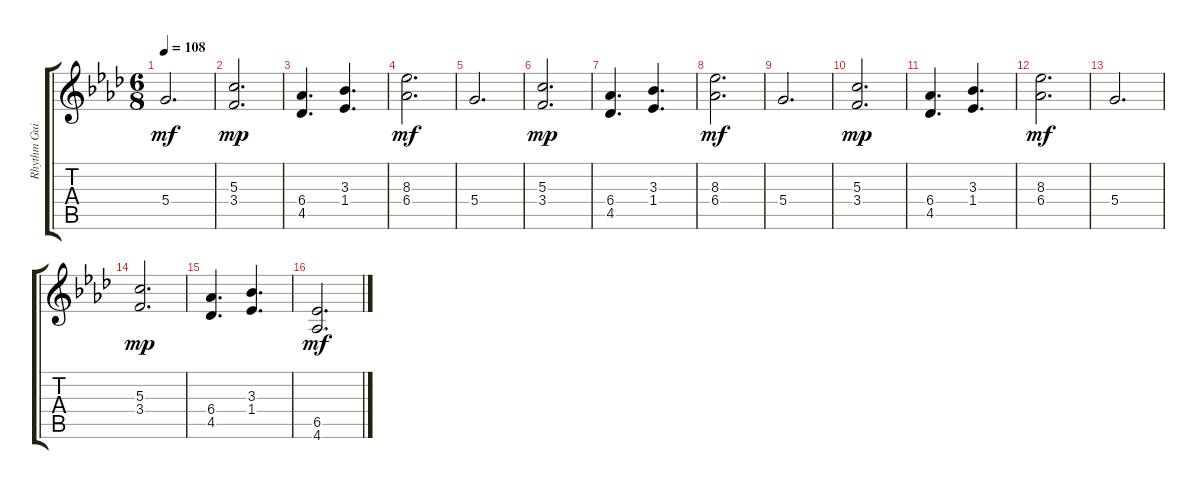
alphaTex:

\track ("Rhythm Guitar #1" "Rhythm Gui") {instrument overdrivenguitar}
\staff {score tabs}
\tuning (E4 B3 G3 D3 A2 E2) {hide}
\ts (6 8)
\tempo 108
\clef g2
\ks ab
5.4.2{d dy mf} |
(5.3 3.4).2{d dy mp} |
(6.4 4.5).4{d} (3.3 1.4).4{d} |
(8.3 6.4).2{d dy mf} |
5.4.2{d} |
(5.3 3.4).2{d dy mp} |
(6.4 4.5).4{d} (3.3 1.4).4{d} |
(8.3 6.4).2{d dy mf} |
5.4.2{d} |
(5.3 3.4).2{d dy mp} |
(6.4 4.5).4{d} (3.3 1.4).4{d} |
(8.3 6.4).2{d dy mf} |
5.4.2{d} |
(5.3 3.4).2{d dy mp} |
(6.4 4.5).4{d} (3.3 1.4).4{d} |
(6.5 4.6).2{d dy mf}
